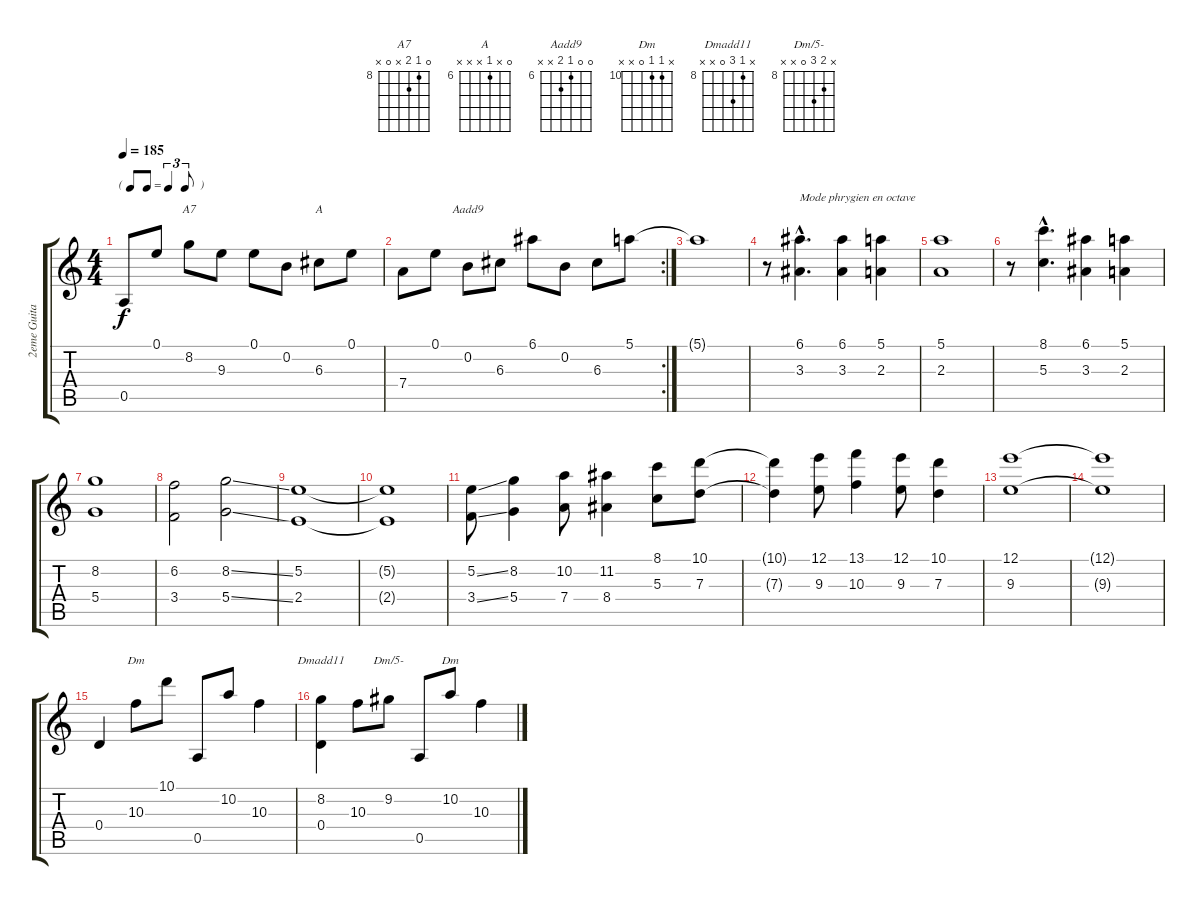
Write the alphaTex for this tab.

\track ("2eme Guitare" "2eme Guita") {instrument acousticguitarnylon}
\staff {score tabs}
\tuning (E4 B3 G3 D3 A2 E2) {hide}
\chord ("A7" 0 8 9 x 0 x) {firstfret 8}
\chord ("A" 0 x 6 x x x) {firstfret 6}
\chord ("Aadd9" 0 0 6 7 x x) {firstfret 6}
\chord ("Dm" 10 10 10 0 0 x) {firstfret 10}
\chord ("Dmadd11" x 8 10 0 x x) {firstfret 8}
\chord ("Dm/5-" x 9 10 0 x x) {firstfret 8}
\chord ("Dm" x 10 10 0 x x) {firstfret 10}
\ts (4 4)
\tf triplet8th
\tempo 185
\clef g2
\ks c
0.5.8{dy f} 0.1.8 8.2.8{ch "A7"} 9.3.8 0.1.8 0.2.8 6.3.8{ch "A"} 0.1.8 |
\rc 2
7.4.8 0.1.8 0.2.8{ch "Aadd9"} 6.3.8 6.1.8 0.2.8 6.3.8 5.1.8 |
5.1{t}.1 |
r.8 (6.1{hac} 3.3{hac}).4{d txt "Mode phrygien en octave"} (6.1 3.3).4 (5.1 2.3).4 |
(5.1 2.3).1 |
r.8 (8.1{hac} 5.3{hac}).4{d} (6.1 3.3).4 (5.1 2.3).4 |
(8.2 5.4).1 |
(6.2 3.4).2 (8.2{ss} 5.4{ss}).2 |
(5.2 2.4).1 |
(5.2{t} 2.4{t}).1 |
(5.2{ss} 3.4{ss}).8 (8.2 5.4).4 (10.2 7.4).8 (11.2 8.4).4 (8.1 5.3).8 (10.1 7.3).8 |
(10.1{t} 7.3{t}).4 (12.1 9.3).8 (13.1 10.3).4 (12.1 9.3).8 (10.1 7.3).4 |
(12.1 9.3).1 |
(12.1{t} 9.3{t}).1 |
0.4.4 10.3.8{ch "Dm"} 10.1.8 0.5.8 10.2.8 10.3.4 |
(8.2 0.4).4{ch "Dmadd11"} 10.3.8 9.2.8{ch "Dm/5-"} 0.5.8 10.2.8{ch "Dm"} 10.3.4
